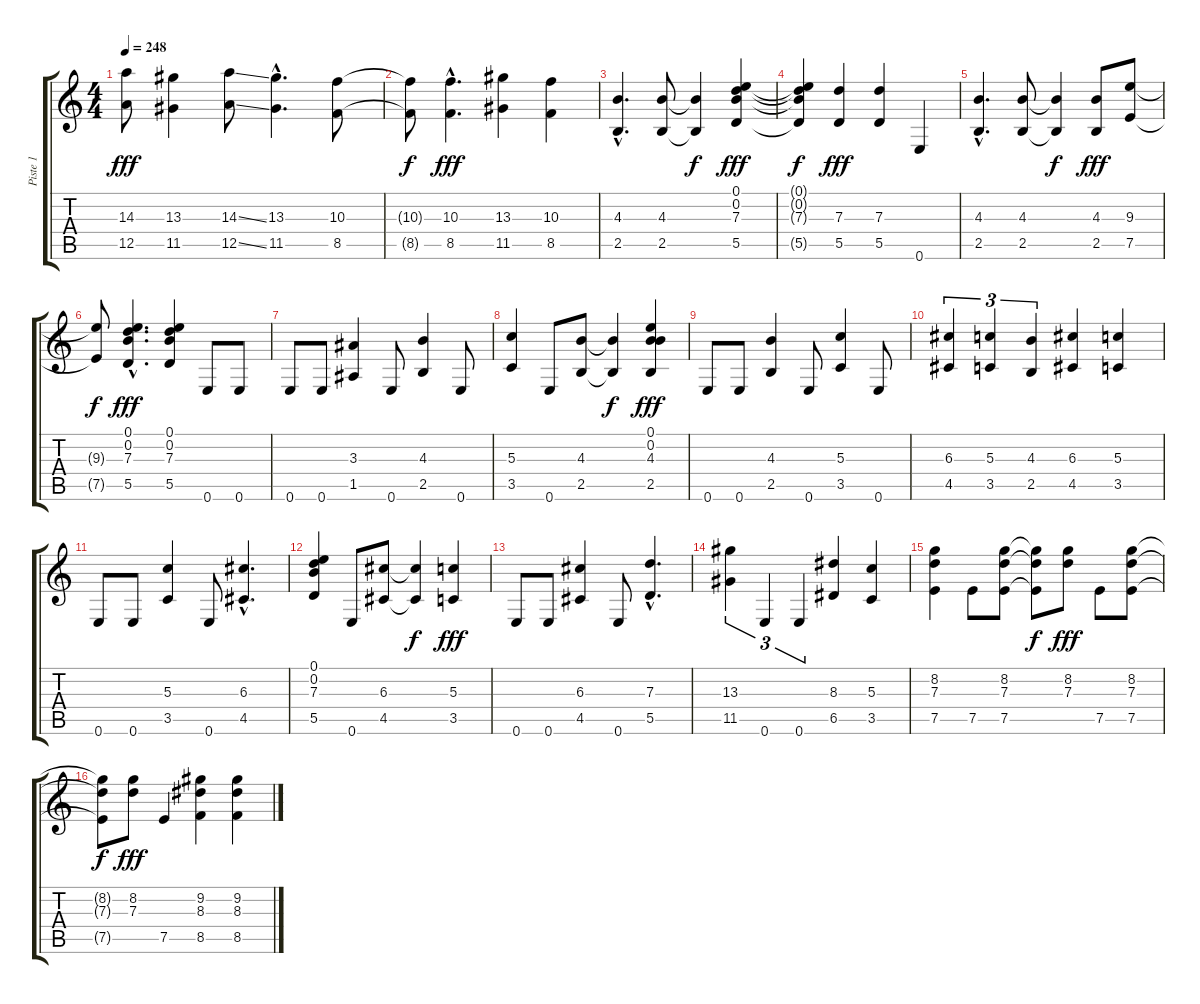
\track ("Piste 1" "Piste 1") {instrument distortionguitar}
\staff {score tabs}
\tuning (E4 B3 G3 D3 A2 E2) {hide}
\ts (4 4)
\tempo 248
\clef g2
\ks c
(14.3 12.5).8{dy fff} (13.3 11.5).4 (14.3{ss} 12.5{ss}).8 (13.3{hac} 11.5{hac}).4{d} (10.3 8.5).8 |
(10.3{t} 8.5{t}).8{dy f} (10.3{hac} 8.5{hac}).4{d dy fff} (13.3 11.5).4 (10.3 8.5).4 |
(4.3{hac} 2.5{hac}).4{d} (4.3 2.5).8 (4.3{t} 2.5{t}).4{dy f} (0.1 0.2 7.3 5.5).4{dy fff} |
(0.1{t} 0.2{t} 7.3{t} 5.5{t}).4{dy f} (7.3 5.5).4{dy fff} (7.3 5.5).4 0.6.4 |
(4.3{hac} 2.5{hac}).4{d} (4.3 2.5).8 (4.3{t} 2.5{t}).4{dy f} (4.3 2.5).8{dy fff} (9.3 7.5).8 |
(9.3{t} 7.5{t}).8{dy f} (0.1{hac} 0.2{hac} 7.3{hac} 5.5{hac}).4{d dy fff} (0.1 0.2 7.3 5.5).4 0.6.8 0.6.8 |
0.6.8 0.6.8 (3.3 1.5).4 0.6.8 (4.3 2.5).4 0.6.8 |
(5.3 3.5).4 0.6.8 (4.3 2.5).8 (4.3{t} 2.5{t}).4{dy f} (0.1 0.2 4.3 2.5).4{dy fff} |
0.6.8 0.6.8 (4.3 2.5).4 0.6.8 (5.3 3.5).4 0.6.8 |
(6.3 4.5).4{tu (3 2)} (5.3 3.5).4{tu (3 2)} (4.3 2.5).4{tu (3 2)} (6.3 4.5).4 (5.3 3.5).4 |
0.6.8 0.6.8 (5.3 3.5).4 0.6.8 (6.3{hac} 4.5{hac}).4{d} |
(0.1 0.2 7.3 5.5).4 0.6.8 (6.3 4.5).8 (6.3{t} 4.5{t}).4{dy f} (5.3 3.5).4{dy fff} |
0.6.8 0.6.8 (6.3 4.5).4 0.6.8 (7.3{hac} 5.5{hac}).4{d} |
(13.3 11.5).4{tu (3 2)} 0.6.4{tu (3 2)} 0.6.4{tu (3 2)} (8.3 6.5).4 (5.3 3.5).4 |
(8.2 7.3 7.5).4 7.5.8 (8.2 7.3 7.5).8 (8.2{t} 7.3{t} 7.5{t}).8{dy f} (8.2 7.3).8{dy fff} 7.5.8 (8.2 7.3 7.5).8 |
(8.2{t} 7.3{t} 7.5{t}).8{dy f} (8.2 7.3).8{dy fff} 7.5.4 (9.2 8.3 8.5).4 (9.2 8.3 8.5).4
